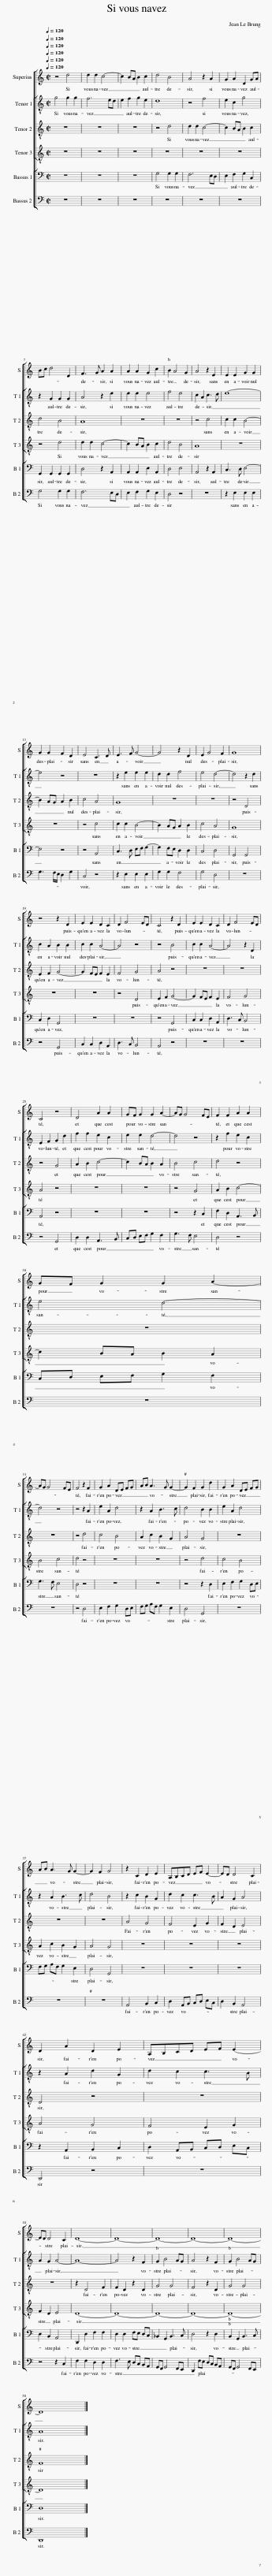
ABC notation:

X:1
%%score [ 1 [ 2 3 4 ] [ 5 6 ] ]
L:1/8
Q:1/4=120
M:2/2
I:linebreak $
K:C
V:1 treble
V:2 treble-8
V:3 treble-8
V:4 treble-8
V:5 bass
V:6 bass
V:1
 z4 d4 | d2 d2 c4- | c2 BA B2 c2 | d4 B4 | A4 z2 A2 | %5
 G2 A2 D2 GA |$ Bc d4 D2 | F3 G A2 A2 | A2 A2 G2 c2 | B2 A4 G2 | %10
 A4 z2 E2 | E2 E2 G2 G2 |$ G2 G2 F2 D2 | E4 C3 D | E3 F G4- | %15
 G4 z2 D2 | E2 G4 F2 | G8 |$ z4 z2 D2 | E2 E2 D2 C2 | %20
 D2 F4 ED | C4 z2 D2 | E2 E2 D2 C2 | D2 F4 ED |$ C4 z4 | %25
 D4 A2 A2 | GF G2 G2 A2- | AG G4 FE | F2 F2 A2 A2 |$ GF G2 G2 A2- |$ %30
 AG G4 FE | F4 z2 F2 | G2 A2 DE FG | AB A3 G G2- | G2 F2 G2 d2 | %35
 G2 A2 DE FG |$ AB A3 G G2- | G2 F2 G4 | z2 C2 D2 E2 | A,B,CD EF E2- | %40
 ED D4 C2 |$ D2 A2 D2 E2 | A,B,CD EF E2- |$ ED D4 C2 | D8- | %45
 D8- | D8- | D8- | D8- |$ D8 |] %50
V:2
 g4 g2 g2 | f6 ed | e2 f2 g2 e2 | d8 | z4 f4 | %5
 e2 c2 g4 |$ z2 G2 G2 G2 | A4 z2 e2 | e2 e2 e4 | f4 e4 | %10
 c2 A2 c3 d | e8- |$ e4 z4 | z8 | z2 e2 e2 e2 | %15
 d2 d2 f4 | e4 d4- | d4 z2 d2 |$ c2 A2 B2 B2 | c2 c2 A4- | %20
 A4 z4 | z4 B4 | c2 c2 A4- | A4 z2 D2 |$ E2 F2 G2 d2 | %25
 f2 f2 e2 c2 | e2 e2 d4- | d4 z4 | z2 f2 e2 c2 |$ e4 d4- |$ %30
 d4 z4 | z4 z2 A2 | e2 A2 d4 | z2 A2 B3 c | d4 B2 B2 | %35
 e2 A2 d4 |$ z2 A2 B3 c | d4 B4 | z2 c2 B2 G2 | d2 c2 c3 B | %40
 A2 G2 A4 |$ z2 A2 d2 G2 | d2 c2 c3 B |$ A2 G2 A4- | A8- | %45
 A4 z2 F2 | G2 B4 AG | A4 z2 F2 | G2 B4 AG |$ A8 |] %50
V:3
 z8 | z8 | z8 | z4 d4 | d2 d2 c4- | %5
 c2 BA B2 c2 |$ d4 B4 | A8 | z8 | z8 | %10
 z4 c4 | c2 c2 B4- |$ B2 AG A2 B2 | c4 A4 | G8 | %15
 z8 | z8 | z4 D4 |$ E2 F2 G4- | G2 FE F2 E2 | %20
 F4 G4 | A4 z4 | z8 | z8 |$ z4 G4 | %25
 A2 B2 c4- | c2 BA B2 A2 | B4 c4 | d4 z4 |$ z8 |$ %30
 z8 | z4 d4 | c4 B4 | A2 c2 B2 G2 | A4 G4 | %35
 z8 |$ z8 | z8 | A4 G4 | F4 E2 G2 | %40
 F2 D2 E4 |$ D4 z4 | z8 |$ z8 | z2 D4 F2 | %45
 F2 D2 z2 D2 | G4 G4 | F4 z2 D2 | G4 G4 |$ F8 |] %50
V:4
 z8 | z8 | z8 | z8 | z8 | %5
 z8 |$ z4 d4 | d2 d2 c4- | c2 BA B2 c2 | d4 B4 | %10
 A8 | z8 |$ z8 | z4 c4 | c2 c2 B4- | %15
 B2 AG A2 B2 | c4 A4 | G8 |$ z8 | z8 | %20
 z4 D4 | E2 F2 G4- | G2 FE F2 E2 | F4 G4 |$ A4 z4 | %25
 z8 | z8 | z4 G4 | A2 B2 c4- |$ c2 BA B2 A2 |$ %30
 B4 c4 | d4 z4 | z8 | z8 | z4 d4 | %35
 c4 B4 |$ A2 c2 B2 G2 | A4 G4 | z8 | z8 | %40
 z8 |$ A4 G4 | F4 E2 G2 |$ F2 D2 E4 | D8- | %45
 D8- | D8- | D8- | D8- |$ D8 |] %50
V:5
 z8 | z8 | z8 | G,4 G,2 G,2 | F,6 E,D, | %5
 E,2 F,2 G,2 C,2 |$ G,,2 G,,2 G,,2 G,,2 | D,4 z2 A,,2 | A,,2 A,,2 E,2 A,,2 | D,4 E,4 | %10
 A,,4 z2 A,,2 | C,3 D, E,4- |$ E,4 z4 | z4 A,,4 | C,3 D, E,F, G,2- | %15
 G,2 F,E, D,2 D,2 | C,4 D,4 | G,,4 G,,4 |$ C,2 D,2 G,,4 | z8 | %20
 z8 | z4 G,,4 | C,2 C,2 D,2 A,,2 | D,3 C, B,,4 |$ A,,4 z4 | %25
 z8 | z8 | z4 z2 C,2 | F,2 D,2 A,,3 B,, |$ C,D, E,F, G,2 F,2 |$ %30
 G,3 F, E,4 | D,4 z4 | z8 | z8 | z4 z2 D,2 | %35
 E,2 F,2 G,2 D,E, |$ F,G, A,F, G,2 E,2 | D,4 G,,4 | z8 | z8 | %40
 z8 |$ z2 A,,2 B,,2 C,2 | D,2 A,,B,, C,D, E,C, |$ D,2 B,,2 A,,4 | D,,2 D,2 F,2 F,2 | %45
 D,2 D,2 F,E, D,C, | _B,,2 G,,2 B,,3 C, | D,4 z2 D,2 | B,,2 G,,2 B,,3 C, |$ D,8 |] %50
V:6
 z8 | z8 | z8 | z8 | z8 | %5
 z8 |$ G,4 G,2 G,2 | F,6 E,D, | E,2 F,2 G,2 E,2 | D,4 z4 | %10
 z8 | z2 E,2 E,2 E,2 |$ G,3 F,/E,/ D,2 G,2 | C,4 z4 | z2 E,2 E,2 E,2 | %15
 G,2 G,2 F,4 | G,4 D,4 | z8 |$ z4 G,,4 | C,2 C,2 D,2 A,,2 | %20
 D,3 C, B,,4 | A,,4 z4 | z8 | z8 |$ z4 G,,4 | %25
 D,2 D,2 A,,3 B,, | C,D, E,F, G,2 F,2 | G,3 F, E,4 | D,4 z4 |$ z8 |$ %30
 z8 | z4 D,4 | E,2 F,2 G,2 D,E, | F,G, A,F, G,2 E,2 | D,4 G,,4 | %35
 z8 |$ z8 | z8 | A,,4 B,,2 C,2 | D,2 A,,B,, C,D, E,C, | %40
 D,2 B,,2 A,,4 |$ D,,4 z4 | z8 |$ z4 z2 C,2 | F,2 F,2 D,2 D,2 | %45
 F,3 E, D,C, B,,A,, | G,,F,, G,,4 F,,E,, | D,,2 F,E, D,C, B,,A,, | G,,F,, G,,4 F,,E,, |$ D,,8 |] %50
